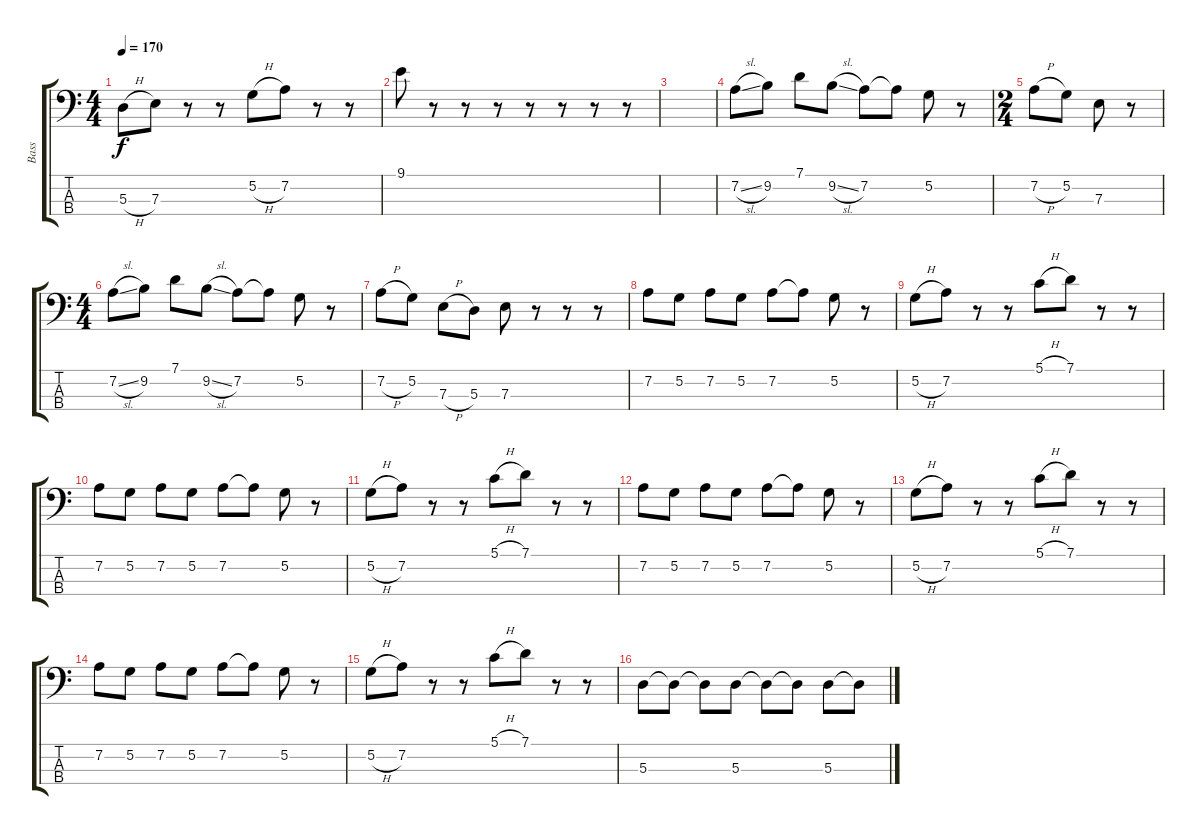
\track ("Bass" "Bass") {instrument electricbassfinger}
\staff {score tabs}
\tuning (G2 D2 A1 E1) {hide}
\ts (4 4)
\tempo 170
\clef f4
\ks c
5.3{h}.8{dy f} 7.3.8 r.8 r.8 5.2{h}.8 7.2.8 r.8 r.8 |
9.1.8 r.8 r.8 r.8 r.8 r.8 r.8 r.8 |
|
7.2{sl}.8 9.2.8 7.1.8 9.2{sl}.8 7.2.8 7.2{t}.8 5.2.8 r.8 |
\ts (2 4)
7.2{h}.8 5.2.8 7.3.8 r.8 |
\ts (4 4)
7.2{sl}.8 9.2.8 7.1.8 9.2{sl}.8 7.2.8 7.2{t}.8 5.2.8 r.8 |
7.2{h}.8 5.2.8 7.3{h}.8 5.3.8 7.3.8 r.8 r.8 r.8 |
7.2.8 5.2.8 7.2.8 5.2.8 7.2.8 7.2{t}.8 5.2.8 r.8 |
5.2{h}.8 7.2.8 r.8 r.8 5.1{h}.8 7.1.8 r.8 r.8 |
7.2.8 5.2.8 7.2.8 5.2.8 7.2.8 7.2{t}.8 5.2.8 r.8 |
5.2{h}.8 7.2.8 r.8 r.8 5.1{h}.8 7.1.8 r.8 r.8 |
7.2.8 5.2.8 7.2.8 5.2.8 7.2.8 7.2{t}.8 5.2.8 r.8 |
5.2{h}.8 7.2.8 r.8 r.8 5.1{h}.8 7.1.8 r.8 r.8 |
7.2.8 5.2.8 7.2.8 5.2.8 7.2.8 7.2{t}.8 5.2.8 r.8 |
5.2{h}.8 7.2.8 r.8 r.8 5.1{h}.8 7.1.8 r.8 r.8 |
5.3.8 5.3{t}.8 5.3{t}.8 5.3.8 5.3{t}.8 5.3{t}.8 5.3.8 5.3{t}.8
